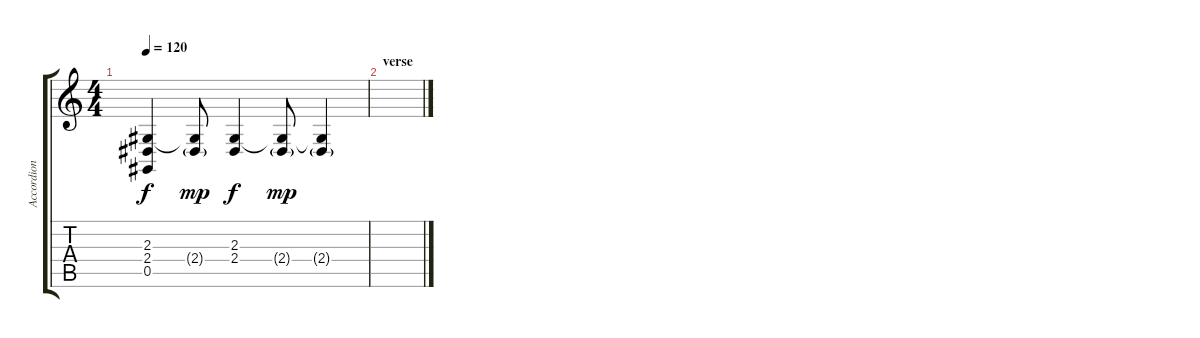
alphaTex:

\track ("Accordion" "Accordion") {instrument accordion}
\staff {score tabs}
\tuning (Eb4 Bb3 Gb3 Db3 Ab2 Eb2) {hide}
\ts (4 4)
\tempo 120
\clef g2
\ks c
(2.3 2.4 0.5).4{dy f} (2.3{t} 2.4{g}).8{dy mp} (2.3 2.4).4{dy f} (2.3{t} 2.4{g}).8{dy mp} (2.3{t} 2.4{g}).4 |
\section ("" "verse")
